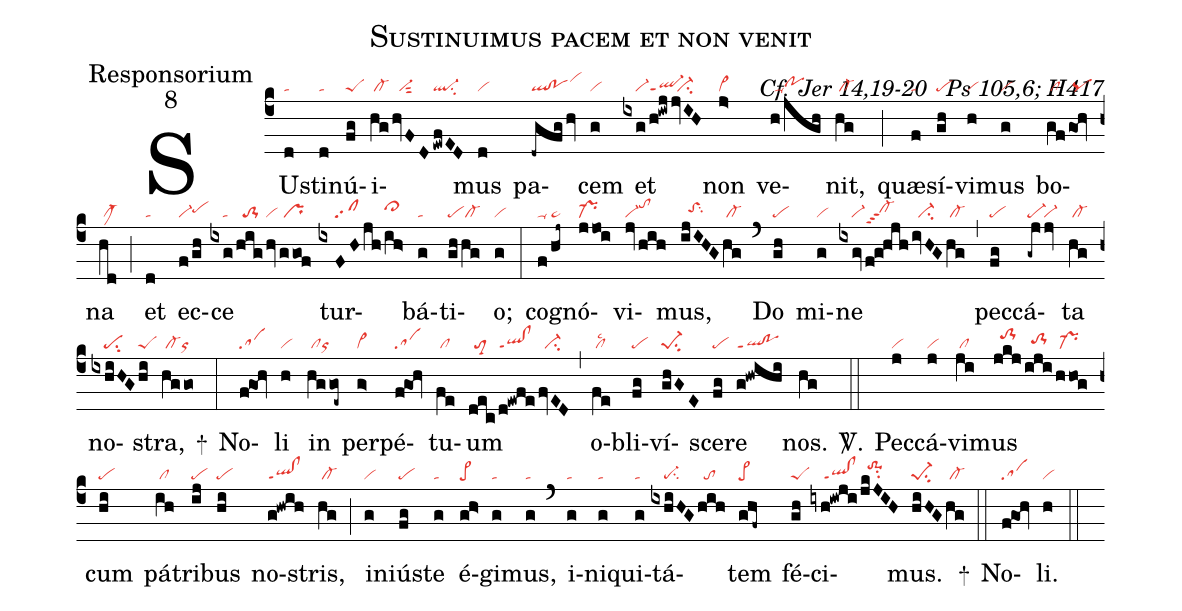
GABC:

name:Sustinuimus pacem et non venit;
office-part:Responsorium;
mode:8;
commentary:Cf. Jer 14,19-20 ꝟ Ps 105,6; H417;
nabc-lines:1;
%%
(c4)
SU(d|ta)sti(d|ta)nú(fg|peS)i(hg|/cl-|/hvFD|//vi-sut2|ewfED|ql-su2)mus(d|vi) pa(-dgfghv|ql!povihj)cem(g|vi) et(ixg|////vi-|h!iwj|ql-ppt1|jvIH|//ci-) non(j>|vi>) ve(h/jgh|/ta-pohh)nit,(hg|/cl-) (;)
quæ(f|ta)sí(gh|pe)vi(h|vi)mus(g|vi) bo(gf|/cl|/goh|/pq)na(hd|/clM-) (;)
et(d|ta) ec(f/gh|vi-pehh)ce(ixg|////ta|/hig|//to-1|hv|vi|ggof|/pr) tur(ixFHjh|/////sf|/ih>|cl>hi)bá(g|ta)ti(gh|pe|/hg|/cl-)o;(g|vi) (:)
co(f/hj~|ta-/pe~)gnó(jjoi|pr-)vi(jvhih|vi-tohj)mus,(ijIHG|//toShhsu2|hg|/cl-) (`)
Do(gh|pe) mi(g|vi)ne(ixgvf!g!hjh|////vi-cl-hhppt3|ivHG|//ci-|hg|/cl-) (,)
pec(fg|pe)cá(-gj|pe-|jv|vi-)ta(hg|/cl-) no(ixhiHG|////pesu2|hi|peS)stra,(hggo|/cl-or) +(:)
No(f!goh|sa)li(h|vi) in(hggoe~|/clor) per(g>|vi>)pé(f!goh|sa)tu(fe|/cl)um(dec|//toM3|/d!ewfe|ql!clppt1|fvED|//ci-) (,)
o(fe|/cllsc2)bli(fg|pe)ví(ghGE|pe-1su2)sce(fg|pe)re(g!hwihi|ql!poppt1) nos.(hg) <sp>V/</sp>.(::)
Pec(j|vi)cá(j|vi)vi(ji|/cl)mus(jkj|//to-1hj|/iji|//to-1hh|/hhog|/pr-) cum(hi|pe) pá(ih|/cl)tri(ij|pe)bus(hi|pe) no(g!hwih|ql!clppt1)stris,(hg|/cl-) (;)
in(g|vi)iú(fg|pe)ste(g|ta) é(gh>|pe>)gi(g|ta)mus,(g|ta) (`)
i(g|ta)ni(g|ta)qui(g|ta)tá(ixhiHG|////pe-su2|hih|//to)tem(ghf~|pe>) fé(gh|peS)ci(iyh!iwji|////ql!clppt1|/jkJIH|//to-1hjsu2)mus.(hiHG|pe-1su2|hg|/cl-) +(::)
No(f!goh|sa)li.(h|vi) (::)
